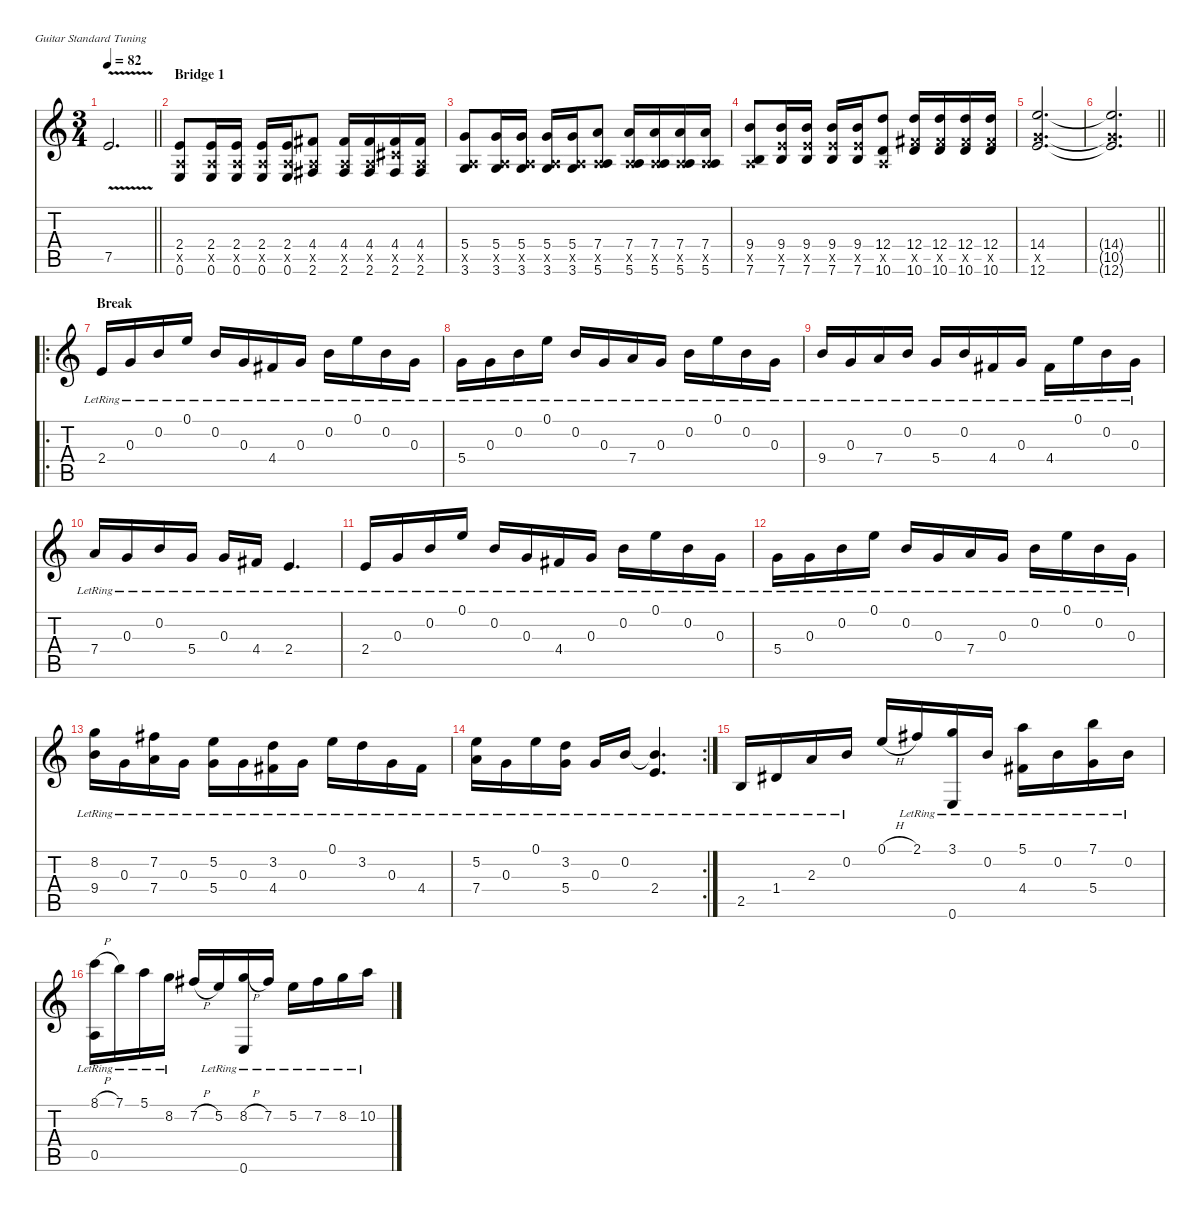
\defaultSystemsLayout 4
\hideDynamics
\bracketExtendMode nobrackets
\singleTrackTrackNamePolicy hidden
\multiTrackTrackNamePolicy hidden
\firstSystemTrackNameMode fullname
\otherSystemsTrackNameOrientation horizontal
\track ("Guitar 1" "el.guit.") {defaultSystemsLayout 8 mute instrument electricguitarclean}
\staff {score tabs}
\tuning (E4 B3 G3 D3 A2 E2)
\ts (3 4)
\tempo 82
\clef g2
\barLineRight lightlight
\ks c
7.5{v t}.2{d dy f beam Up} |
\section ("" "Bridge 1")
(2.4 0.5{x} 0.6).8{dy mf beam Up} (2.4 0.5{x} 0.6).16{beam Up} (2.4 0.5{x} 0.6).16{beam Up} (2.4 0.5{x} 0.6).16{beam Up} (2.4 0.5{x} 0.6).16{beam Up} (4.4{acc #} 0.5{x} 2.6{acc #}).8{beam Up} (4.4{acc #} 0.5{x} 2.6{acc #}).16{beam Up} (4.4{acc #} 0.5{x} 2.6{acc #}).16{beam Up} (4.4{acc #} 4.5{x acc #} 2.6{acc #}).16{beam Up} (4.4{acc #} 0.5{x} 2.6{acc #}).16{beam Up} |
(5.4 0.5{x} 3.6).8{beam Up} (5.4 0.5{x} 3.6).16{beam Up} (5.4 0.5{x} 3.6).16{beam Up} (5.4 0.5{x} 3.6).16{beam Up} (5.4 0.5{x} 3.6).16{beam Up} (7.4 0.5{x} 5.6).8{beam Up} (7.4 0.5{x} 5.6).16{beam Up} (7.4 0.5{x} 5.6).16{beam Up} (7.4 0.5{x} 5.6).16{beam Up} (7.4 0.5{x} 5.6).16{beam Up} |
(9.4 0.5{x} 7.6).8{dy f beam Up} (9.4 7.5{x} 7.6).16{beam Up} (9.4 7.5{x} 7.6).16{beam Up} (9.4 7.5{x} 7.6).16{beam Up} (9.4 7.5{x} 7.6).16{beam Up} (12.4 0.5{x} 10.6).8{beam Up} (12.4 9.5{x acc #} 10.6).16{beam Up} (12.4 9.5{x acc #} 10.6).16{beam Up} (12.4 9.5{x acc #} 10.6).16{beam Up} (12.4 9.5{x acc #} 10.6).16{beam Up} |
(14.4 10.5{x} 12.6).2{d dy ppp beam Up} |
\barLineRight lightlight
(14.4{t} 12.6{t} 10.5{x t}).2{d beam Up} |
\ro
\section ("" "Break")
2.4{lr}.16{dy f instrument electricguitarclean beam Up} 0.3{lr}.16{beam Up} 0.2{lr}.16{beam Up} 0.1{lr}.16{beam Up} 0.2{lr}.16{beam Up} 0.3{lr}.16{beam Up} 4.4{lr acc #}.16{beam Up} 0.3{lr}.16{beam Up} 0.2{lr}.16{beam Down} 0.1{lr}.16{beam Down} 0.2{lr}.16{beam Down} 0.3{lr}.16{beam Down} |
5.4{lr}.16{beam Down} 0.3{lr}.16{beam Down} 0.2{lr}.16{beam Down} 0.1{lr}.16{beam Down} 0.2{lr}.16{beam Up} 0.3{lr}.16{beam Up} 7.4{lr}.16{beam Up} 0.3{lr}.16{beam Up} 0.2{lr}.16{beam Down} 0.1{lr}.16{beam Down} 0.2{lr}.16{beam Down} 0.3{lr}.16{beam Down} |
9.4{lr}.16{beam Up} 0.3{lr}.16{beam Up} 7.4{lr}.16{beam Up} 0.2{lr}.16{beam Up} 5.4{lr}.16{beam Up} 0.2{lr}.16{beam Up} 4.4{lr acc #}.16{beam Up} 0.3{lr}.16{beam Up} 4.4{lr acc #}.16{beam Down} 0.1{lr}.16{beam Down} 0.2{lr}.16{beam Down} 0.3{lr}.16{beam Down} |
7.4{lr}.16{beam Up} 0.3{lr}.16{beam Up} 0.2{lr}.16{beam Up} 5.4{lr}.16{beam Up} 0.3{lr}.16{beam Up} 4.4{lr acc #}.16{beam Up} 2.4{lr}.4{d beam Up} |
2.4{lr}.16{beam Up} 0.3{lr}.16{beam Up} 0.2{lr}.16{beam Up} 0.1{lr}.16{beam Up} 0.2{lr}.16{beam Up} 0.3{lr}.16{beam Up} 4.4{lr acc #}.16{beam Up} 0.3{lr}.16{beam Up} 0.2{lr}.16{beam Down} 0.1{lr}.16{beam Down} 0.2{lr}.16{beam Down} 0.3{lr}.16{beam Down} |
5.4{lr}.16{beam Down} 0.3{lr}.16{beam Down} 0.2{lr}.16{beam Down} 0.1{lr}.16{beam Down} 0.2{lr}.16{beam Up} 0.3{lr}.16{beam Up} 7.4{lr}.16{beam Up} 0.3{lr}.16{beam Up} 0.2{lr}.16{beam Down} 0.1{lr}.16{beam Down} 0.2{lr}.16{beam Down} 0.3{lr}.16{beam Down} |
(8.2{lr} 9.4{lr}).16{beam Down} 0.3{lr}.16{beam Down} (7.2{lr acc #} 7.4{lr}).16{beam Down} 0.3{lr}.16{beam Down} (5.2{lr} 5.4{lr}).16{beam Down} 0.3{lr}.16{beam Down} (3.2{lr} 4.4{lr acc #}).16{beam Down} 0.3{lr}.16{beam Down} 0.1{lr}.16{beam Down} 3.2{lr}.16{beam Down} 0.3{lr}.16{beam Down} 4.4{lr acc #}.16{beam Down} |
\rc 2
(5.2{lr} 7.4{lr}).16{beam Down} 0.3{lr}.16{beam Down} 0.1{lr}.16{beam Down} (3.2{lr} 5.4{lr}).16{beam Down} 0.3{lr}.16{beam Up} 0.2{lr}.16{beam Up} (0.2{lr t} 2.4{lr}).4{d beam Up} |
2.5{lr}.16{beam Up} 1.4{lr acc #}.16{beam Up} 2.3{lr}.16{beam Up} 0.2{lr}.16{beam Up} 0.1{h}.16{beam Up} 2.1{lr acc #}.16{beam Up} (3.1{lr} 0.6{lr}).16{beam Up} 0.2{lr}.16{beam Up} (5.1{lr} 4.4{lr acc #}).16{beam Down} 0.2{lr}.16{beam Down} (7.1{lr} 5.4{lr}).16{beam Down} 0.2{lr}.16{beam Down} |
(8.1{h} 0.5{lr}).16{beam Down} 7.1{lr}.16{beam Down} 5.1{lr}.16{beam Down} 8.2{lr}.16{beam Down} 7.2{h acc #}.16{beam Up} 5.2{lr}.16{beam Up} (8.2{h} 0.6{lr}).16{beam Up} 7.2{lr acc #}.16{beam Up} 5.2{lr}.16{beam Down} 7.2{lr acc #}.16{beam Down} 8.2{lr}.16{beam Down} 10.2{lr}.16{beam Down}
